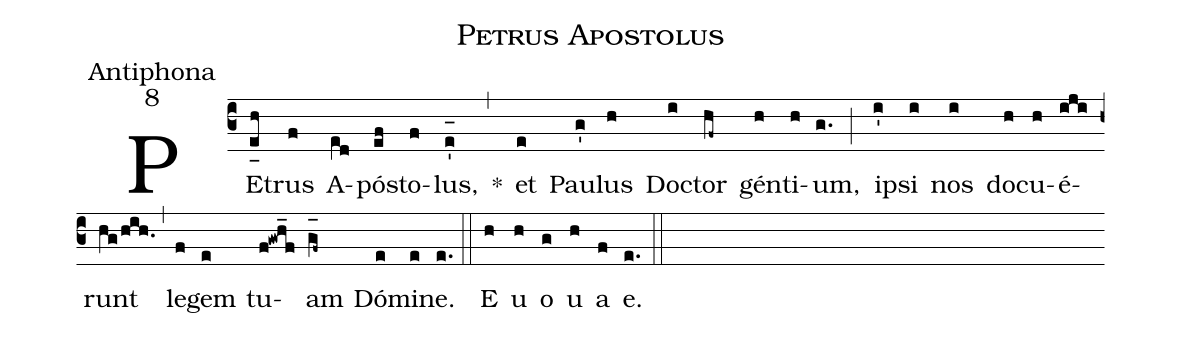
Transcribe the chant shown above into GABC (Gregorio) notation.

name:Petrus Apostolus;
office-part:Antiphona;
mode:8;
%%
(c3) PE(e_[uh:l]h)trus(f) A(e[ll:1]d)pó(ef)sto(f)lus,(e'_[oh:h]) *(,) et(e) Pau(g')lus(h) Do(i)ctor(hf~) gén(h)ti(h)um,(g.) (;) i(i')psi(i) nos(i) do(h)cu(h)é(iji)runt(hg/hih.) (,) le(f)gem(e) tu(f!gwh_f)am(g_[oh:h]f~) Dó(e)mi(e)ne.(e.) (::) <eu>E(h) u(h) o(g) u(h) a(f) e.</eu>(e.) (::)
